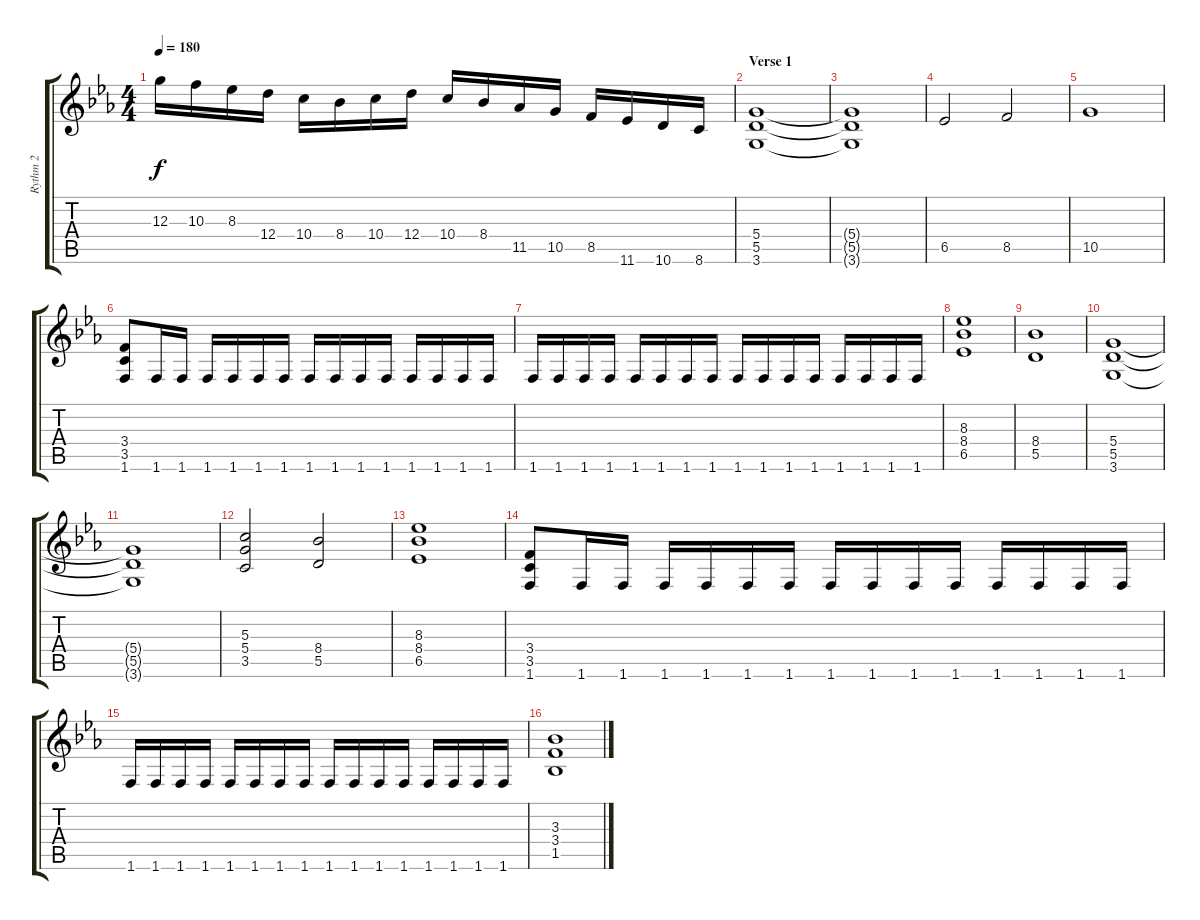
\track ("Rythm 2" "Rythm 2") {instrument distortionguitar}
\staff {score tabs}
\tuning (E4 B3 G3 D3 A2 E2) {hide}
\ts (4 4)
\tempo 180
\clef g2
\ks eb
12.3.16{dy f} 10.3.16 8.3.16 12.4.16 10.4.16 8.4.16 10.4.16 12.4.16 10.4.16 8.4.16 11.5.16 10.5.16 8.5.16 11.6.16 10.6.16 8.6.16 |
\section ("" "Verse 1")
(5.4 5.5 3.6).1 |
(5.4{t} 5.5{t} 3.6{t}).1 |
6.5.2 8.5.2 |
10.5.1 |
(3.4 3.5 1.6).8 1.6.16 1.6.16 1.6.16 1.6.16 1.6.16 1.6.16 1.6.16 1.6.16 1.6.16 1.6.16 1.6.16 1.6.16 1.6.16 1.6.16 |
1.6.16 1.6.16 1.6.16 1.6.16 1.6.16 1.6.16 1.6.16 1.6.16 1.6.16 1.6.16 1.6.16 1.6.16 1.6.16 1.6.16 1.6.16 1.6.16 |
(8.3 8.4 6.5).1 |
(8.4 5.5).1 |
(5.4 5.5 3.6).1 |
(5.4{t} 5.5{t} 3.6{t}).1 |
(5.3 5.4 3.5).2 (8.4 5.5).2 |
(8.3 8.4 6.5).1 |
(3.4 3.5 1.6).8 1.6.16 1.6.16 1.6.16 1.6.16 1.6.16 1.6.16 1.6.16 1.6.16 1.6.16 1.6.16 1.6.16 1.6.16 1.6.16 1.6.16 |
1.6.16 1.6.16 1.6.16 1.6.16 1.6.16 1.6.16 1.6.16 1.6.16 1.6.16 1.6.16 1.6.16 1.6.16 1.6.16 1.6.16 1.6.16 1.6.16 |
(3.3 3.4 1.5).1
